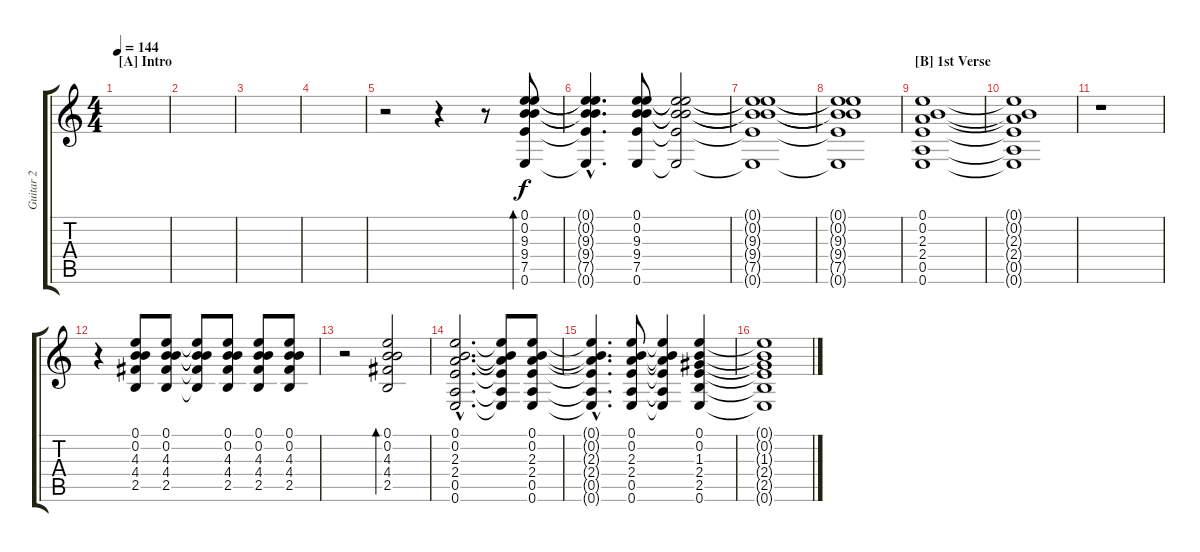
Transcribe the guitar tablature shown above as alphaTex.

\track ("Guitar 2" "Guitar 2") {instrument electricguitarjazz}
\staff {score tabs}
\tuning (E4 B3 G3 D3 A2 E2) {hide}
\ts (4 4)
\section ("" "[A] Intro")
\tempo 144
\clef g2
\ks c
|
|
|
|
r.2 r.4 r.8 (0.1 0.2 9.3 9.4 7.5 0.6).8{bd 120} |
(0.1{hac t} 0.2{hac t} 9.3{hac t} 9.4{hac t} 7.5{hac t} 0.6{hac t}).4{d} (0.1 0.2 9.3 9.4 7.5 0.6).8 (0.1{t} 0.2{t} 9.3{t} 9.4{t} 7.5{t} 0.6{t}).2 |
(0.1{t} 0.2{t} 9.3{t} 9.4{t} 7.5{t} 0.6{t}).1 |
(0.1{t} 0.2{t} 9.3{t} 9.4{t} 7.5{t} 0.6{t}).1 |
\section ("" "[B] 1st Verse")
(0.1 0.2 2.3 2.4 0.5 0.6).1 |
(0.1{t} 0.2{t} 2.3{t} 2.4{t} 0.5{t} 0.6{t}).1 |
r.1 |
r.4 (0.1 0.2 4.3 4.4 2.5).8 (0.1 0.2 4.3 4.4 2.5).8 (0.1{t} 0.2{t} 4.3{t} 4.4{t} 2.5{t}).8 (0.1 0.2 4.3 4.4 2.5).8 (0.1 0.2 4.3 4.4 2.5).8 (0.1 0.2 4.3 4.4 2.5).8 |
r.2 (0.1 0.2 4.3 4.4 2.5).2{bd 60} |
(0.1{hac} 0.2{hac} 2.3{hac} 2.4{hac} 0.5{hac} 0.6{hac}).2{d} (0.1{t} 0.2{t} 2.3{t} 2.4{t} 0.5{t} 0.6{t}).8 (0.1 0.2 2.3 2.4 0.5 0.6).8 |
(0.1{hac t} 0.2{hac t} 2.3{hac t} 2.4{hac t} 0.5{hac t} 0.6{hac t}).4{d} (0.1 0.2 2.3 2.4 0.5 0.6).8 (0.1{t} 0.2{t} 2.3{t} 2.4{t} 0.5{t} 0.6{t}).4 (0.1 0.2 1.3 2.4 2.5 0.6).4 |
(0.1{t} 0.2{t} 1.3{t} 2.4{t} 2.5{t} 0.6{t}).1
